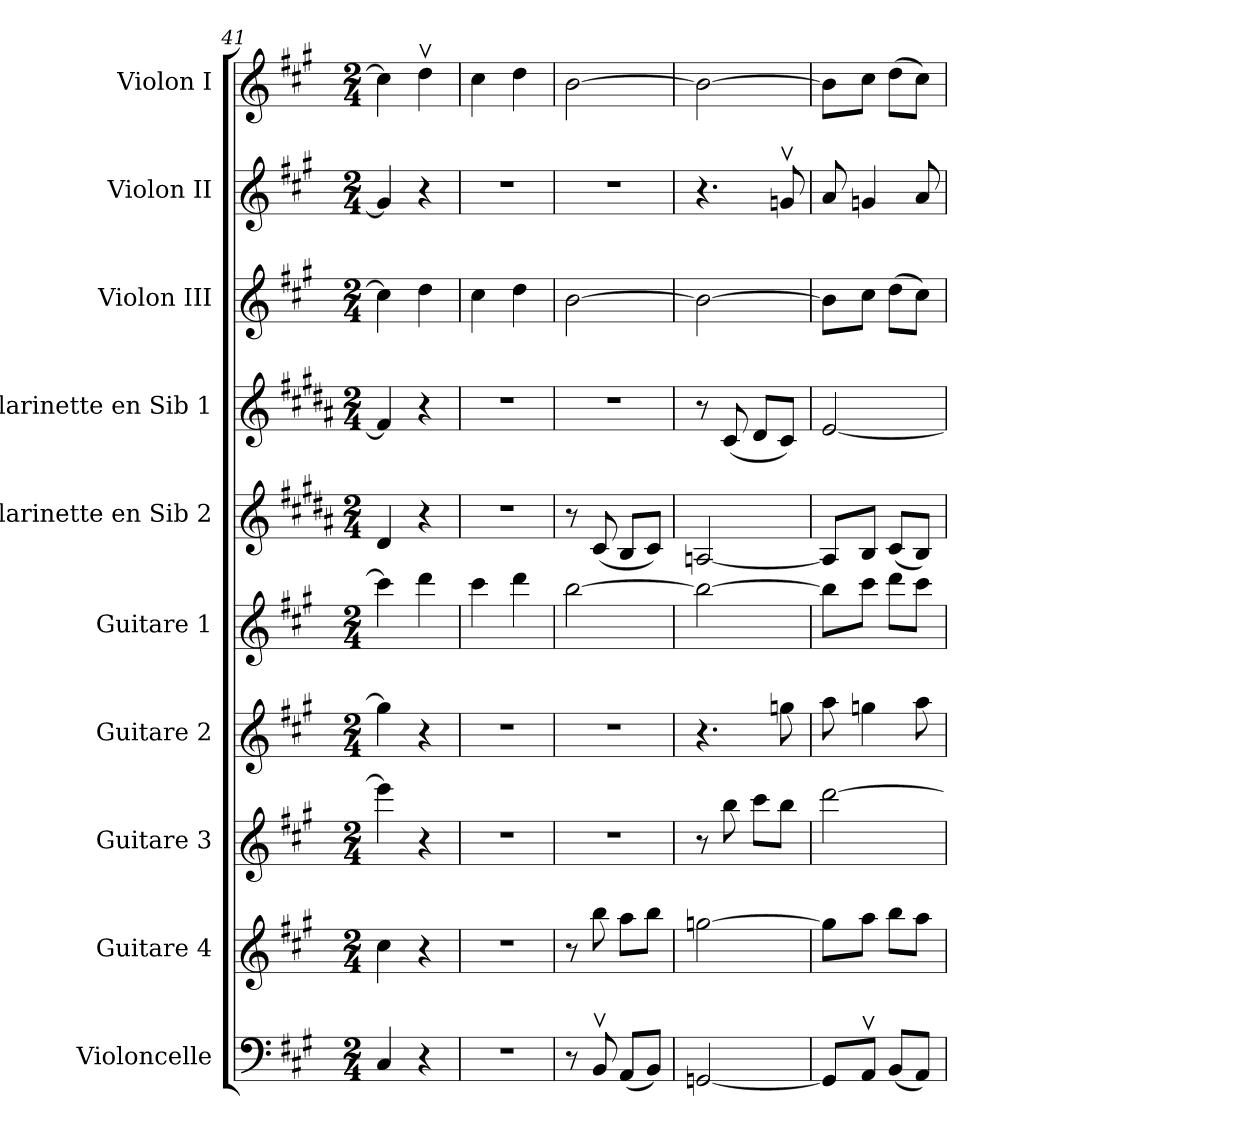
**kern	**kern	**kern	**kern	**kern	**kern	**kern	**kern	**kern	**kern
*part10	*part9	*part8	*part7	*part6	*part5	*part4	*part3	*part2	*part1
*staff10	*staff9	*staff8	*staff7	*staff6	*staff5	*staff4	*staff3	*staff2	*staff1
*I"Violoncelle	*I"Guitare 4	*I"Guitare 3	*I"Guitare 2	*I"Guitare 1	*I"Clarinette en Sib 2	*I"Clarinette en Sib 1	*I"Violon III	*I"Violon II	*I"Violon I
*I'Vlc.	*I'Guit. 4	*I'Guit. 3	*I'Guit. 2	*I'Guit. 1	*I'Cl. (Sib) 2	*I'Cl. (Sib) 1	*I'Vln. III	*I'Vln. II	*I'Vln. I
*clefF4	*clefG2	*clefG2	*clefG2	*clefG2	*clefG2	*clefG2	*clefG2	*clefG2	*clefG2
*	*ITrd7c12	*ITrd7c12	*ITrd7c12	*ITrd7c12	*ITrd1c2	*ITrd1c2	*	*	*
*k[f#c#g#]	*k[f#c#g#]	*k[f#c#g#]	*k[f#c#g#]	*k[f#c#g#]	*k[f#c#g#]	*k[f#c#g#]	*k[f#c#g#]	*k[f#c#g#]	*k[f#c#g#]
*A:	*A:	*A:	*A:	*A:	*A:	*A:	*A:	*A:	*A:
*M2/4	*M2/4	*M2/4	*M2/4	*M2/4	*M2/4	*M2/4	*M2/4	*M2/4	*M2/4
=41	=41	=41	=41	=41	=41	=41	=41	=41	=41
4C#/	4c#\	4ee\]	4g#\]	4cc#\]	4c#/	4e/]	4cc#\]	4g#/]	4cc#\]
4r	4r	4r	4r	4dd\	4r	4r	4dd\	4r	4ddv>\
=42	=42	=42	=42	=42	=42	=42	=42	=42	=42
2r	2r	2r	2r	4cc#\	2r	2r	4cc#\	2r	4cc#\
.	.	.	.	4dd\	.	.	4dd\	.	4dd\
=43	=43	=43	=43	=43	=43	=43	=43	=43	=43
8r	8r	2r	2r	[2b\	8r	2r	[2b\	2r	[2b\
8BBv>/	8b\	.	.	.	(<8B/	.	.	.	.
(<8AA/L	8a\L	.	.	.	8A/L	.	.	.	.
8BB/J)	8b\J	.	.	.	8B/J)	.	.	.	.
=44	=44	=44	=44	=44	=44	=44	=44	=44	=44
[2GGn/	[2gn\	8r	4.r	2b\_	[2Gn/	8r	2b\_	4.r	2b\_
.	.	8b\	.	.	.	(<8B/	.	.	.
.	.	8cc#\L	.	.	.	8c#/L	.	.	.
.	.	8b\J	8gn\	.	.	8B/J)	.	8gnv>/	.
!!LO:PB:g=z
=45	=45	=45	=45	=45	=45	=45	=45	=45	=45
8GG/L]	8g\L]	[2dd\	8a\	8b\L]	8G/L]	[2d/	8b\L]	8a/	8b\L]
8AAv>/J	8a\J	.	4gn\	8cc#\J	8A/J	.	8cc#\J	4gn/	8cc#\J
(<8BB/L	8b\L	.	.	8dd\L	(<8B/L	.	(>8dd\L	.	(>8dd\L
8AA/J)	8a\J	.	8a\	8cc#\J	8A/J)	.	8cc#\J)	8a/	8cc#\J)
=	=	=	=	=	=	=	=	=	=
*-	*-	*-	*-	*-	*-	*-	*-	*-	*-
